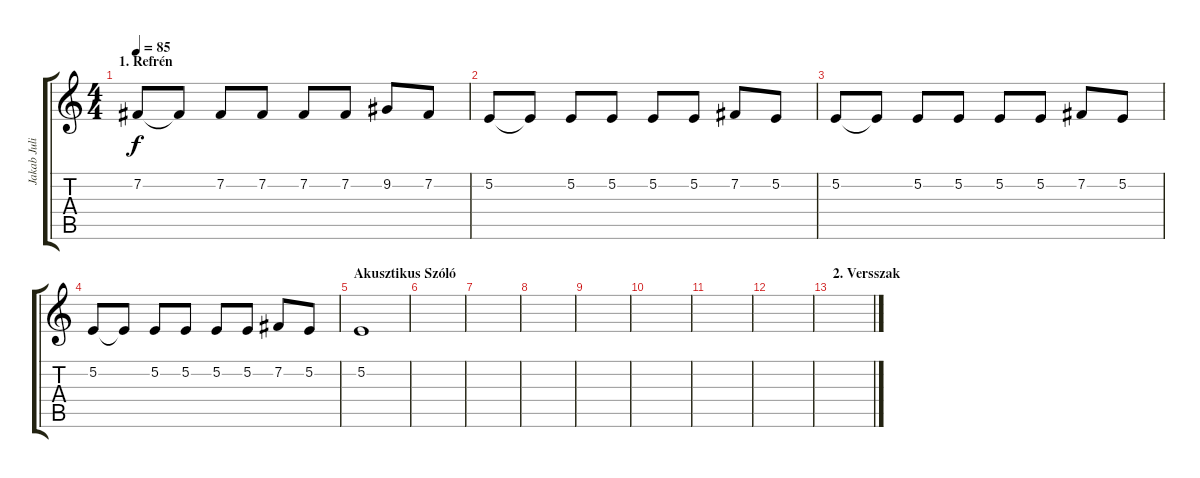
\track ("Jakab Juli - Ének" "Jakab Juli") {instrument piccolo}
\staff {score tabs}
\tuning (E4 B3 G3 D3 A2 E2) {hide}
\ts (4 4)
\section ("" "1. Refrén")
\tempo 85
\clef g2
\ks c
7.2.8{dy f} 7.2{t}.8 7.2.8 7.2.8 7.2.8 7.2.8 9.2.8 7.2.8 |
5.2.8 5.2{t}.8 5.2.8 5.2.8 5.2.8 5.2.8 7.2.8 5.2.8 |
5.2.8 5.2{t}.8 5.2.8 5.2.8 5.2.8 5.2.8 7.2.8 5.2.8 |
5.2.8 5.2{t}.8 5.2.8 5.2.8 5.2.8 5.2.8 7.2.8 5.2.8 |
\section ("" "Akusztikus Szóló")
5.2.1 |
|
|
|
|
|
|
|
\section ("" "2. Versszak")
